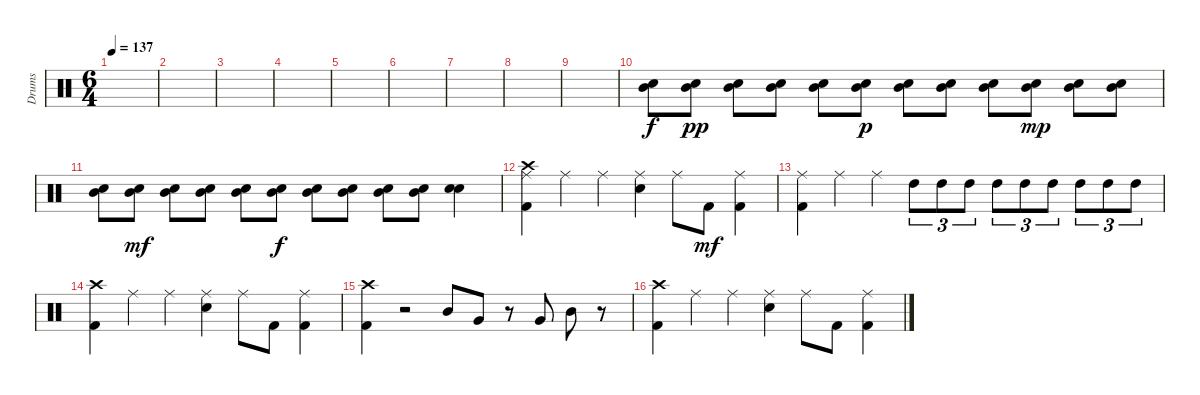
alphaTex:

\track ("Drums" "Drums") {instrument percussion}
\staff {score}
\articulation defaults
\ts (6 4)
\tempo 137
\clef neutral
\ks c
|
|
|
|
|
|
|
|
|
("Electric Snare (hit)" "Mid Tom (hit)").8 ("Electric Snare (hit)" "Mid Tom (hit)").8{dy pp} ("Electric Snare (hit)" "Mid Tom (hit)").8 ("Electric Snare (hit)" "Mid Tom (hit)").8 ("Electric Snare (hit)" "Mid Tom (hit)").8 ("Electric Snare (hit)" "Mid Tom (hit)").8{dy p} ("Electric Snare (hit)" "Mid Tom (hit)").8 ("Electric Snare (hit)" "Mid Tom (hit)").8 ("Electric Snare (hit)" "Mid Tom (hit)").8 ("Electric Snare (hit)" "Mid Tom (hit)").8{dy mp} ("Electric Snare (hit)" "Mid Tom (hit)").8 ("Electric Snare (hit)" "Mid Tom (hit)").8 |
("Electric Snare (hit)" "Mid Tom (hit)").8 ("Electric Snare (hit)" "Mid Tom (hit)").8{dy mf} ("Electric Snare (hit)" "Mid Tom (hit)").8 ("Electric Snare (hit)" "Mid Tom (hit)").8 ("Electric Snare (hit)" "Mid Tom (hit)").8 ("Electric Snare (hit)" "Mid Tom (hit)").8{dy f} ("Electric Snare (hit)" "Mid Tom (hit)").8 ("Electric Snare (hit)" "Mid Tom (hit)").8 ("Electric Snare (hit)" "Mid Tom (hit)").8 ("Electric Snare (hit)" "Mid Tom (hit)").8 ("Electric Snare (hit)" "Hand Clap (hit)").4 |
("Ride (middle)" "Crash high (hit)" "Kick (hit) 2").4 "Ride (middle)".4 "Ride (middle)".4 ("Ride (middle)" "Snare (hit) 2").4 "Ride (middle)".8 "Kick (hit) 2".8{dy mf} ("Ride (middle)" "Kick (hit) 2").4 |
("Ride (middle)" "Kick (hit) 2").4 "Ride (middle)".4 "Ride (middle)".4 "High Tom (hit)".8{tu (3 2)} "High Tom (hit)".8{tu (3 2)} "High Tom (hit)".8{tu (3 2)} "High Tom (hit)".8{tu (3 2)} "High Tom (hit)".8{tu (3 2)} "High Tom (hit)".8{tu (3 2)} "High Tom (hit)".8{tu (3 2)} "High Tom (hit)".8{tu (3 2)} "High Tom (hit)".8{tu (3 2)} |
("Crash high (hit)" "Kick (hit) 2").4 "Ride (middle)".4 "Ride (middle)".4 ("Ride (middle)" "Snare (hit) 2").4 "Ride (middle)".8 "Kick (hit) 2".8 ("Ride (middle)" "Kick (hit) 2").4 |
("Crash high (hit)" "Kick (hit) 2").4 r.2 "Mid Tom (hit)".8 "Very Low Tom (hit)".8 r.8 "Very Low Tom (hit)".8 "Mid Tom (hit)".8 r.8 |
("Crash high (hit)" "Kick (hit) 2").4 "Ride (middle)".4 "Ride (middle)".4 ("Ride (middle)" "Snare (hit) 2").4 "Ride (middle)".8 "Kick (hit) 2".8 ("Ride (middle)" "Kick (hit) 2").4
